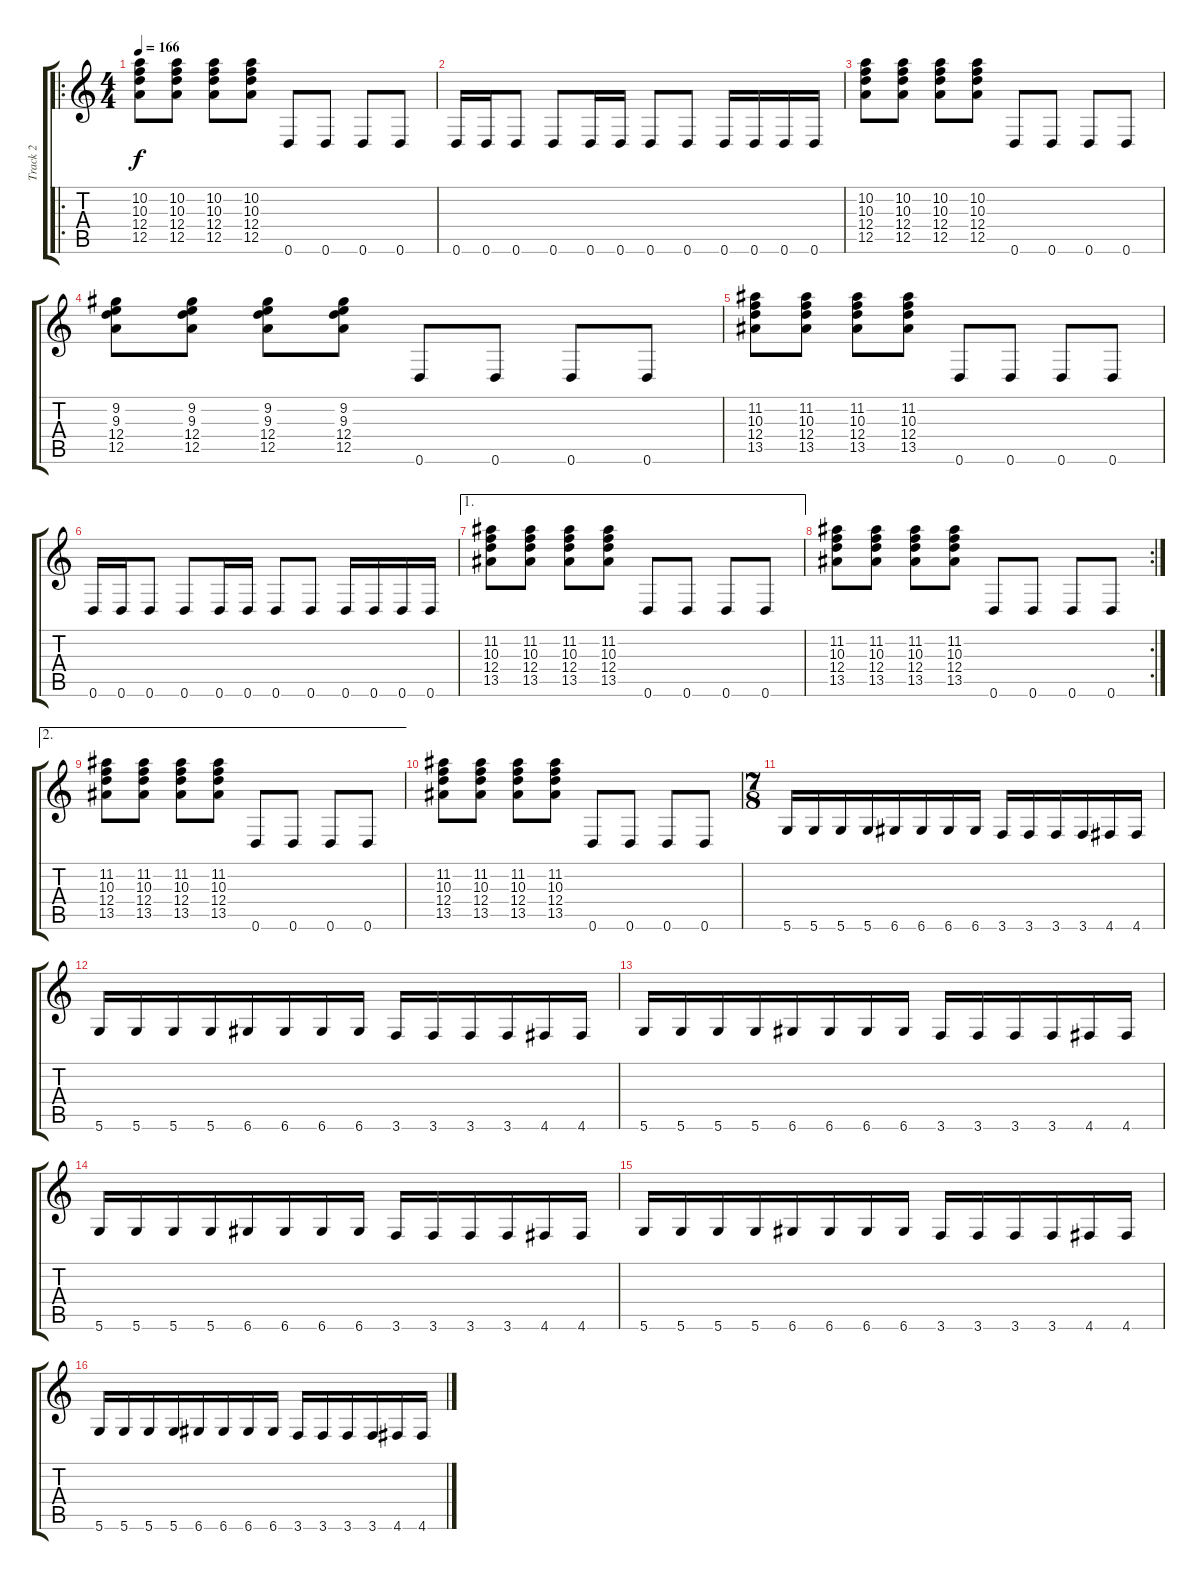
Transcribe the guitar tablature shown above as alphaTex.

\track ("Track 2" "Track 2") {instrument distortionguitar}
\staff {score tabs}
\tuning (E4 B3 G3 D3 A2 D2) {hide}
\ro
\ts (4 4)
\tempo 166
\clef g2
\ks c
(10.2 10.3 12.4 12.5).8{dy f} (10.2 10.3 12.4 12.5).8 (10.2 10.3 12.4 12.5).8 (10.2 10.3 12.4 12.5).8 0.6.8 0.6.8 0.6.8 0.6.8 |
0.6.16 0.6.16 0.6.8 0.6.8 0.6.16 0.6.16 0.6.8 0.6.8 0.6.16 0.6.16 0.6.16 0.6.16 |
(10.2 10.3 12.4 12.5).8 (10.2 10.3 12.4 12.5).8 (10.2 10.3 12.4 12.5).8 (10.2 10.3 12.4 12.5).8 0.6.8 0.6.8 0.6.8 0.6.8 |
(9.2 9.3 12.4 12.5).8 (9.2 9.3 12.4 12.5).8 (9.2 9.3 12.4 12.5).8 (9.2 9.3 12.4 12.5).8 0.6.8 0.6.8 0.6.8 0.6.8 |
(11.2 10.3 12.4 13.5).8 (11.2 10.3 12.4 13.5).8 (11.2 10.3 12.4 13.5).8 (11.2 10.3 12.4 13.5).8 0.6.8 0.6.8 0.6.8 0.6.8 |
0.6.16 0.6.16 0.6.8 0.6.8 0.6.16 0.6.16 0.6.8 0.6.8 0.6.16 0.6.16 0.6.16 0.6.16 |
\ae 1
(11.2 10.3 12.4 13.5).8 (11.2 10.3 12.4 13.5).8 (11.2 10.3 12.4 13.5).8 (11.2 10.3 12.4 13.5).8 0.6.8 0.6.8 0.6.8 0.6.8 |
\rc 2
(11.2 10.3 12.4 13.5).8 (11.2 10.3 12.4 13.5).8 (11.2 10.3 12.4 13.5).8 (11.2 10.3 12.4 13.5).8 0.6.8 0.6.8 0.6.8 0.6.8 |
\ae 2
(11.2 10.3 12.4 13.5).8 (11.2 10.3 12.4 13.5).8 (11.2 10.3 12.4 13.5).8 (11.2 10.3 12.4 13.5).8 0.6.8 0.6.8 0.6.8 0.6.8 |
(11.2 10.3 12.4 13.5).8 (11.2 10.3 12.4 13.5).8 (11.2 10.3 12.4 13.5).8 (11.2 10.3 12.4 13.5).8 0.6.8 0.6.8 0.6.8 0.6.8 |
\ts (7 8)
5.6.16 5.6.16 5.6.16 5.6.16 6.6.16 6.6.16 6.6.16 6.6.16 3.6.16 3.6.16 3.6.16 3.6.16 4.6.16 4.6.16 |
5.6.16 5.6.16 5.6.16 5.6.16 6.6.16 6.6.16 6.6.16 6.6.16 3.6.16 3.6.16 3.6.16 3.6.16 4.6.16 4.6.16 |
5.6.16 5.6.16 5.6.16 5.6.16 6.6.16 6.6.16 6.6.16 6.6.16 3.6.16 3.6.16 3.6.16 3.6.16 4.6.16 4.6.16 |
5.6.16 5.6.16 5.6.16 5.6.16 6.6.16 6.6.16 6.6.16 6.6.16 3.6.16 3.6.16 3.6.16 3.6.16 4.6.16 4.6.16 |
5.6.16 5.6.16 5.6.16 5.6.16 6.6.16 6.6.16 6.6.16 6.6.16 3.6.16 3.6.16 3.6.16 3.6.16 4.6.16 4.6.16 |
5.6.16 5.6.16 5.6.16 5.6.16 6.6.16 6.6.16 6.6.16 6.6.16 3.6.16 3.6.16 3.6.16 3.6.16 4.6.16 4.6.16
